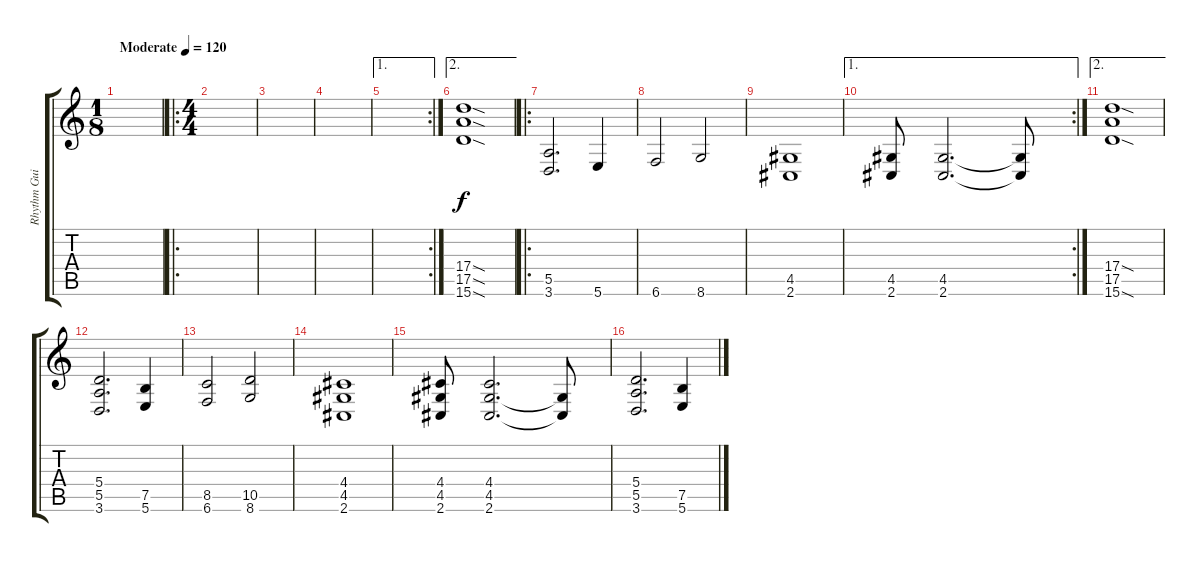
\track ("Rhythm Guitar 2" "Rhythm Gui") {instrument distortionguitar}
\staff {score tabs}
\tuning (B3 Gb3 D3 A2 E2 B1) {hide}
\ts (1 8)
\tempo (120 "Moderate")
\clef g2
\ks c
|
\ro
\ts (4 4)
|
|
|
\ae 1
\rc 2
|
\ae 2
(17.4{sod} 17.5{sod} 15.6{sod}).1 |
\ro
(5.5 3.6).2{d} 5.6.4 |
6.6.2 8.6.2 |
(4.5 2.6).1 |
\ae 1
\rc 2
(4.5 2.6).8 (4.5 2.6).2{d} (4.5{t} 2.6{t}).8 |
\ae 2
(17.4{sod} 17.5 15.6{sod}).1 |
(5.4 5.5 3.6).2{d} (7.5 5.6).4 |
(8.5 6.6).2 (10.5 8.6).2 |
(4.4 4.5 2.6).1 |
(4.4 4.5 2.6).8 (4.4 4.5 2.6).2{d} (4.5{t} 2.6{t}).8 |
(5.4 5.5 3.6).2{d} (7.5 5.6).4
